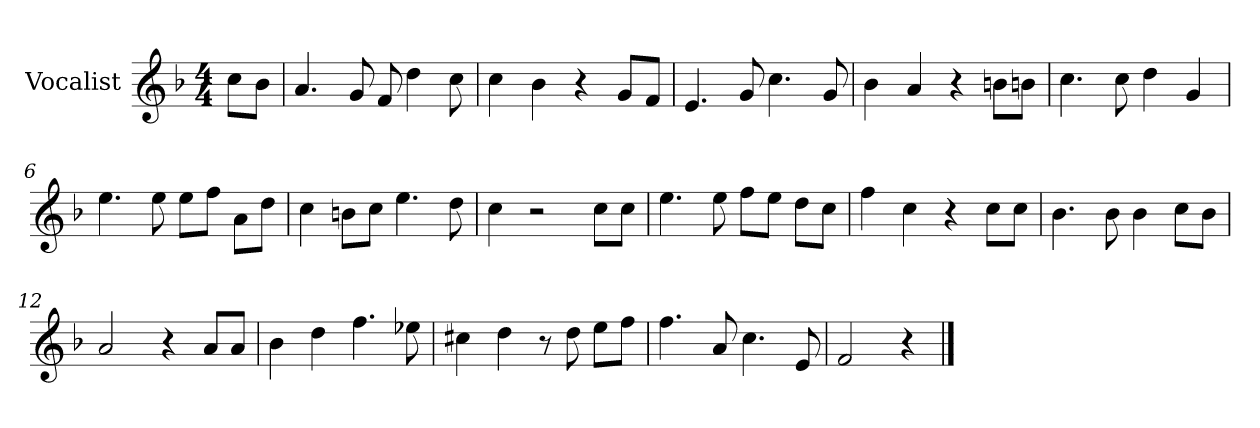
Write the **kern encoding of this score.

**kern
*part1
*staff1
*I"Vocalist
*k[b-]
*F:
*M4/4
=
8ccL
8b-J
=1
4.a
8g
8f
4dd
8cc
=2
4cc
4b-
4r
8gL
8fJ
=3
4.e
8g
4.cc
8g
=4
4b-
4a
4r
8bnL
8bnJ
=5
4.cc
8cc
4dd
4g
=6
4.ee
8ee
8eeL
8ffJ
8aL
8ddJ
=7
4cc
8bnL
8ccJ
4.ee
8dd
=8
4cc
2r
8ccL
8ccJ
=9
4.ee
8ee
8ffL
8eeJ
8ddL
8ccJ
=10
4ff
4cc
4r
8ccL
8ccJ
=11
4.b-
8b-
4b-
8ccL
8b-J
=12
2a
4r
8aL
8aJ
=13
4b-
4dd
4.ff
8ee-X
=14
4cc#X
4dd
8r
8dd
8eeL
8ffJ
=15
4.ff
8a
4.cc
8e
=16
2f
4r
==
*-
